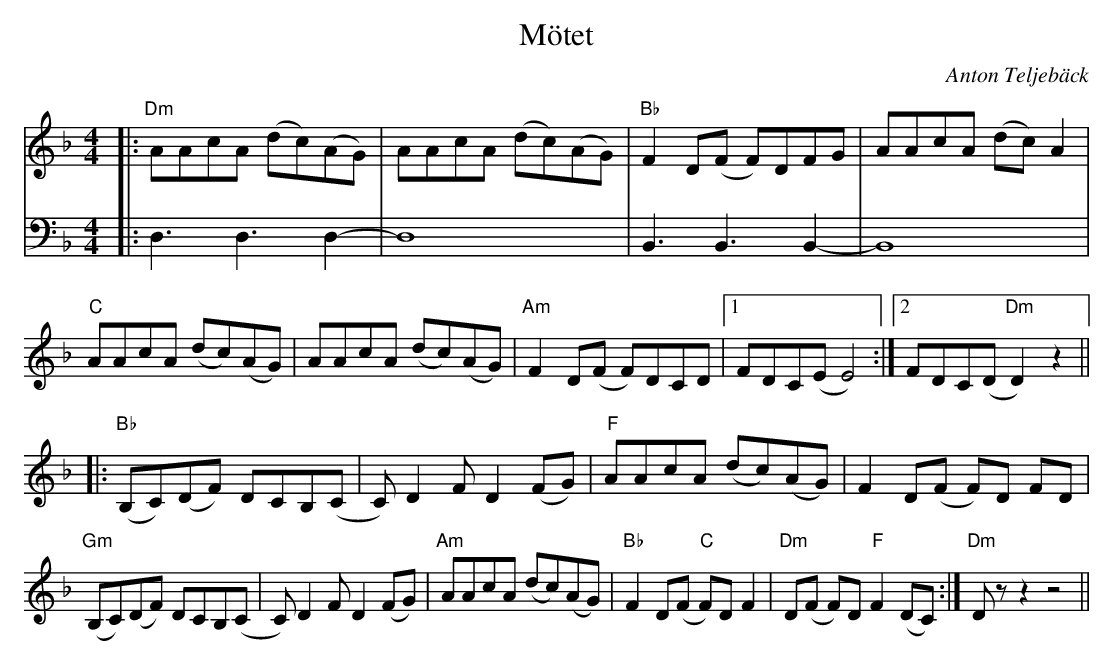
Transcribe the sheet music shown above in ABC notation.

X:1
T:Mötet
C:Anton Teljebäck
M:4/4
L:1/8
K:Dm
V:1
|: "Dm" AAcA (dc)(AG) | AAcA (dc)(AG) | "Bb" F2D(F F)DFG | AAcA (dc)A2 |
"C" AAcA (dc)(AG) | AAcA (dc)(AG) |"Am" F2D(F F)DCD |1 FDC(E E4) :|2 FDC(D "Dm"D2)z2 ||
|:"Bb"(B,C)(DF) DCB,(C | C)D2F D2(FG) |"F" AAcA (dc)(AG) | F2 D(F F)D FD |
"Gm" (B,C)(DF) DCB,(C | C)D2F D2(FG) |"Am" AAcA (dc)(AG) | "Bb" F2D(F "C" F)DF2 |"Dm"D(F F)D "F"F2 (DC):|"Dm"Dz z2 z4 ||
V:2
K: bass
|:D,3D,3D,2- |  D,8 | B,,3B,,3B,,2- | B,,8 |
